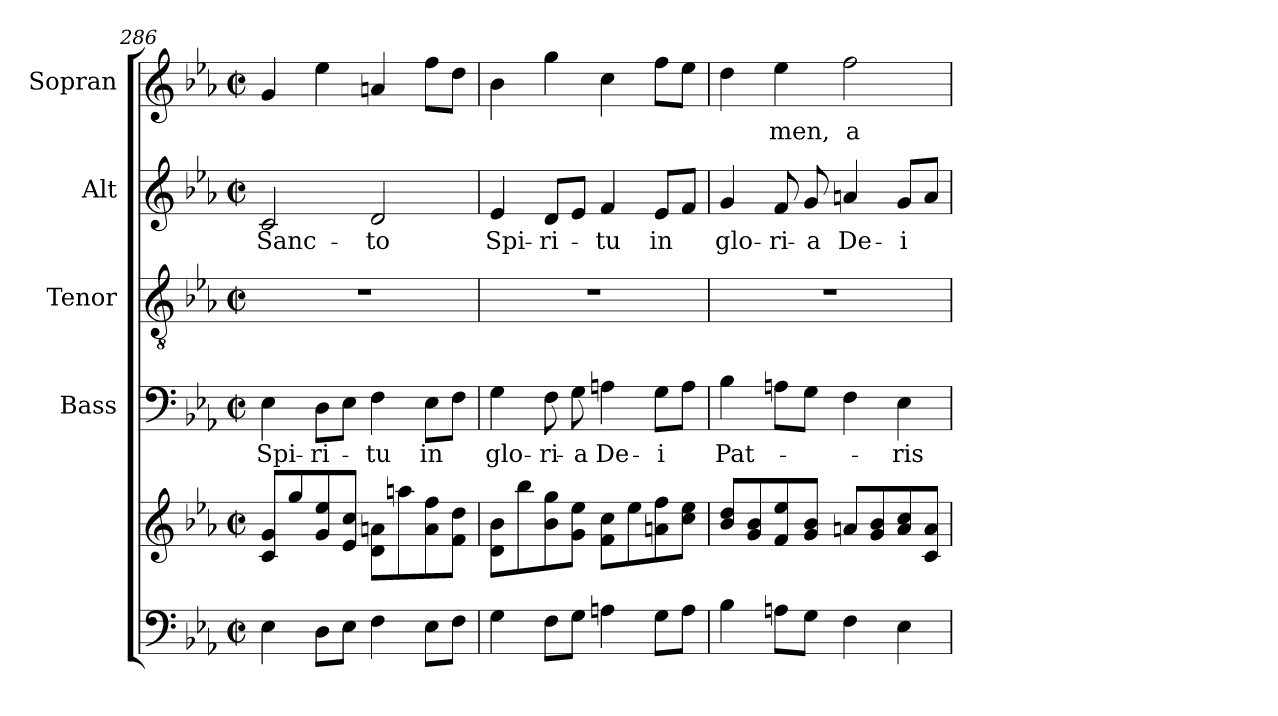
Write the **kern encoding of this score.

**kern	**kern	**kern	**text	**kern	**kern	**text	**kern	**text
*part5	*part5	*part4	*part4	*part3	*part2	*part2	*part1	*part1
*staff6	*staff5	*staff4	*staff4	*staff3	*staff2	*staff2	*staff1	*staff1
*	*	*I"Bass	*	*I"Tenor	*I"Alt	*	*I"Sopran	*
*	*	*I'B.	*	*I'T.	*I'A.	*	*I'S.	*
*clefF4	*clefG2	*clefF4	*	*clefGv2	*clefG2	*	*clefG2	*
*k[b-e-a-]	*k[b-e-a-]	*k[b-e-a-]	*	*k[b-e-a-]	*k[b-e-a-]	*	*k[b-e-a-]	*
*E-:	*E-:	*E-:	*	*E-:	*E-:	*	*E-:	*
*M2/2	*M2/2	*M2/2	*	*M2/2	*M2/2	*	*M2/2	*
*met(c|)	*met(c|)	*met(c|)	*	*met(c|)	*met(c|)	*	*met(c|)	*
=286	=286	=286	=286	=286	=286	=286	=286	=286
!	!	!	!LO:LY:b	!	!	!LO:LY:b	!	!
4E-\	8c/ 8g/L	4E-\	Spi-	1r	2c/	Sanc-	4g/	.
.	8gg/	.	.	.	.	.	.	.
!	!	!	!LO:LY:b	!	!	!	!	!
8D\L	8g/ 8ee-/	8D\L	-ri-	.	.	.	4ee-\	.
8E-\J	8e-/ 8cc/J	8E-\J	.	.	.	.	.	.
!	!	!	!LO:LY:b	!	!	!LO:LY:b	!	!
4F\	8d\ 8an\L	4F\	-tu	.	2d/	-to	4an/	.
.	8aan\	.	.	.	.	.	.	.
!	!	!	!LO:LY:b	!	!	!	!	!
8E-\L	8a\ 8ff\	8E-\L	in	.	.	.	8ff\L	.
8F\J	8f\ 8dd\J	8F\J	.	.	.	.	8dd\J	.
=287	=287	=287	=287	=287	=287	=287	=287	=287
!	!	!	!LO:LY:b	!	!	!LO:LY:b	!	!
4G\	8d\ 8b-\L	4G\	glo-	1r	4e-/	Spi-	4b-\	.
.	8bb-\	.	.	.	.	.	.	.
!	!	!	!LO:LY:b	!	!	!LO:LY:b	!	!
8F\L	8b-\ 8gg\	8F\	-ri-	.	8d/L	-ri-	4gg\	.
!	!	!	!LO:LY:b	!	!	!	!	!
8G\J	8g\ 8ee-\J	8G\	-a	.	8e-/J	.	.	.
!	!	!	!LO:LY:b	!	!	!LO:LY:b	!	!
4An\	8f\ 8cc\L	4An\	De-	.	4f/	-tu	4cc\	.
.	8ee-\	.	.	.	.	.	.	.
!	!	!	!LO:LY:b	!	!	!LO:LY:b	!	!
8G\L	8an\ 8ff\	8G\L	-i	.	8e-/L	in	8ff\L	.
8A\J	8cc\ 8ee-\J	8A\J	.	.	8f/J	.	8ee-\J	.
=288	=288	=288	=288	=288	=288	=288	=288	=288
!	!	!	!LO:LY:b	!	!	!LO:LY:b	!	!
4B-\	8b-/ 8dd/L	4B-\	Pat-	1r	4g/	glo-	4dd\	.
.	8g/ 8b-/	.	.	.	.	.	.	.
!	!	!	!	!	!	!LO:LY:b	!	!LO:LY:b
8An\L	8f/ 8ee-/	8An\L	.	.	8f/	-ri-	4ee-\	-men,
!	!	!	!	!	!	!LO:LY:b	!	!
8G\J	8g/ 8b-/J	8G\J	.	.	8g/	-a	.	.
!	!	!	!	!	!	!LO:LY:b	!	!LO:LY:b
4F\	8an/L	4F\	.	.	4an/	De-	2ff\	a-
.	8g/ 8b-/	.	.	.	.	.	.	.
!	!	!	!LO:LY:b	!	!	!LO:LY:b	!	!
4E-\	8a/ 8cc/	4E-\	-ris	.	8g/L	-i	.	.
.	8c/ 8a/J	.	.	.	8a/J	.	.	.
=	=	=	=	=	=	=	=	=
*-	*-	*-	*-	*-	*-	*-	*-	*-
